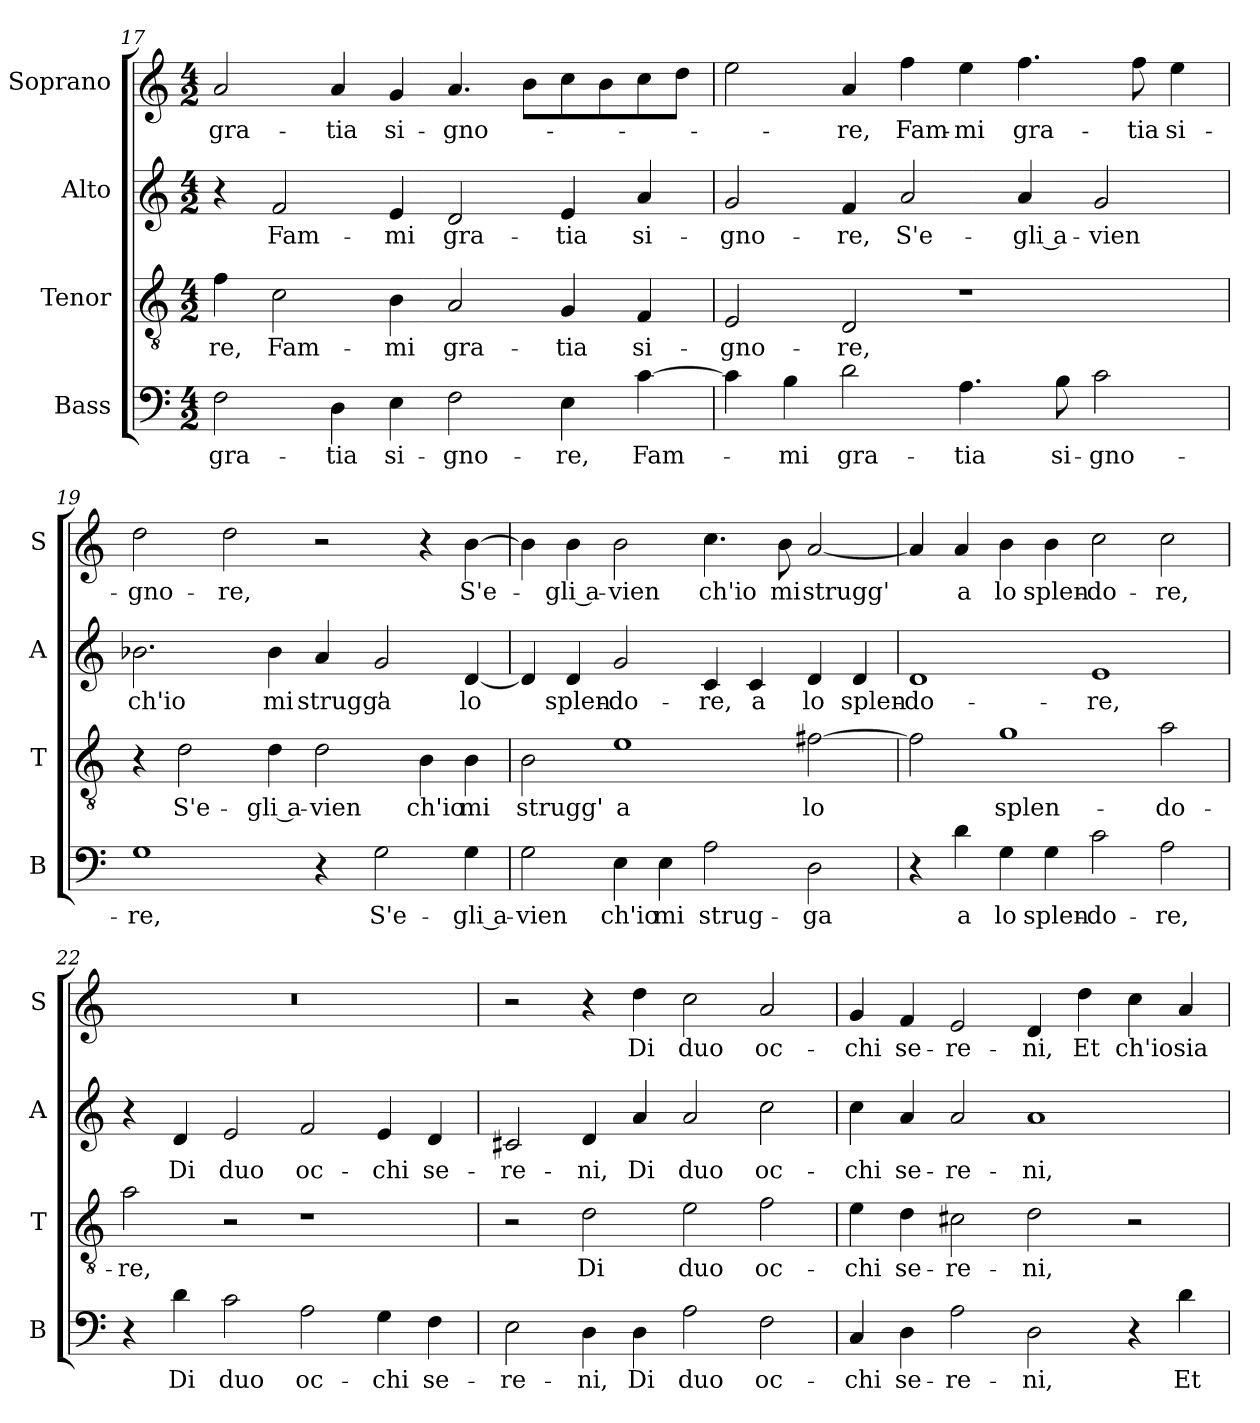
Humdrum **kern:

**kern	**text	**kern	**text	**kern	**text	**kern	**text
*part4	*part4	*part3	*part3	*part2	*part2	*part1	*part1
*staff4	*staff4	*staff3	*staff3	*staff2	*staff2	*staff1	*staff1
*I"Bass	*	*I"Tenor	*	*I"Alto	*	*I"Soprano	*
*I'B	*	*I'T	*	*I'A	*	*I'S	*
!!LO:LB:g=z
*clefF4	*	*clefGv2	*	*clefG2	*	*clefG2	*
*k[]	*	*k[]	*	*k[]	*	*k[]	*
*C:	*	*C:	*	*C:	*	*C:	*
*M4/2	*	*M4/2	*	*M4/2	*	*M4/2	*
=17	=17	=17	=17	=17	=17	=17	=17
!	!LO:LY:b	!	!LO:LY:b	!	!	!	!LO:LY:b
2F\	gra-	4f\	-re,	4r	.	2a/	gra-
!	!	!	!LO:LY:b	!	!LO:LY:b	!	!
.	.	2c\	Fam-	2f/	Fam-	.	.
!	!LO:LY:b	!	!	!	!	!	!LO:LY:b
4D\	-tia	.	.	.	.	4a/	-tia
!	!LO:LY:b	!	!LO:LY:b	!	!LO:LY:b	!	!LO:LY:b
4E\	si-	4B\	-mi	4e/	-mi	4g/	si-
!	!LO:LY:b	!	!LO:LY:b	!	!LO:LY:b	!	!LO:LY:b
2F\	-gno-	2A/	gra-	2d/	gra-	4.a/	-gno-
.	.	.	.	.	.	8b\L	.
!	!LO:LY:b	!	!LO:LY:b	!	!LO:LY:b	!	!
4E\	-re,	4G/	-tia	4e/	-tia	8cc\	.
.	.	.	.	.	.	8b\	.
!	!LO:LY:b	!	!LO:LY:b	!	!LO:LY:b	!	!
[4c\	Fam-	4F/	si-	4a/	si-	8cc\	.
.	.	.	.	.	.	8dd\J	.
=18	=18	=18	=18	=18	=18	=18	=18
!	!	!	!LO:LY:b	!	!LO:LY:b	!	!
4c\]	.	2E/	-gno-	2g/	-gno-	2ee\	.
!	!LO:LY:b	!	!	!	!	!	!
4B\	-mi	.	.	.	.	.	.
!	!LO:LY:b	!	!LO:LY:b	!	!LO:LY:b	!	!LO:LY:b
2d\	gra-	2D/	-re,	4f/	-re,	4a/	-re,
!	!	!	!	!	!LO:LY:b	!	!LO:LY:b
.	.	.	.	2a/	S'e-	4ff\	Fam-
!	!LO:LY:b	!	!	!	!	!	!LO:LY:b
4.A\	-tia	1r	.	.	.	4ee\	-mi
!	!	!	!	!	!LO:LY:b	!	!LO:LY:b
.	.	.	.	4a/	-gli a-	4.ff\	gra-
!	!LO:LY:b	!	!	!	!	!	!
8B\	si-	.	.	.	.	.	.
!	!LO:LY:b	!	!	!	!LO:LY:b	!	!
2c\	-gno-	.	.	2g/	-vien	.	.
!	!	!	!	!	!	!	!LO:LY:b
.	.	.	.	.	.	8ff\	-tia
!	!	!	!	!	!	!	!LO:LY:b
.	.	.	.	.	.	4ee\	si-
=19	=19	=19	=19	=19	=19	=19	=19
!	!LO:LY:b	!	!	!	!LO:LY:b	!	!LO:LY:b
1G	-re,	4r	.	2.b-X\	ch'io	2dd\	-gno-
!	!	!	!LO:LY:b	!	!	!	!
.	.	2d\	S'e-	.	.	.	.
!	!	!	!	!	!	!	!LO:LY:b
.	.	.	.	.	.	2dd\	-re,
!	!	!	!LO:LY:b	!	!LO:LY:b	!	!
.	.	4d\	-gli a-	4b-\	mi	.	.
!	!	!	!LO:LY:b	!	!LO:LY:b	!	!
4r	.	2d\	-vien	4a/	strugg'	2r	.
!	!LO:LY:b	!	!	!	!LO:LY:b	!	!
2G\	S'e-	.	.	2g/	a	.	.
!	!	!	!LO:LY:b	!	!	!	!
.	.	4B\	ch'io	.	.	4r	.
!	!LO:LY:b	!	!LO:LY:b	!	!LO:LY:b	!	!LO:LY:b
4G\	-gli a-	4B\	mi	[4d/	lo	[4b\	S'e-
!!LO:PB:g=z
=20	=20	=20	=20	=20	=20	=20	=20
!	!LO:LY:b	!	!LO:LY:b	!	!	!	!
2G\	-vien	2B\	strugg'	4d/]	.	4b\]	.
!	!	!	!	!	!LO:LY:b	!	!LO:LY:b
.	.	.	.	4d/	splen-	4b\	-gli a-
!	!LO:LY:b	!	!LO:LY:b	!	!LO:LY:b	!	!LO:LY:b
4E\	ch'io	1e	a	2g/	-do-	2b\	-vien
!	!LO:LY:b	!	!	!	!	!	!
4E\	mi	.	.	.	.	.	.
!	!LO:LY:b	!	!	!	!LO:LY:b	!	!LO:LY:b
2A\	strug-	.	.	4c/	-re,	4.cc\	ch'io
!	!	!	!	!	!LO:LY:b	!	!
.	.	.	.	4c/	a	.	.
!	!	!	!	!	!	!	!LO:LY:b
.	.	.	.	.	.	8b\	mi
!	!LO:LY:b	!	!LO:LY:b	!	!LO:LY:b	!	!LO:LY:b
2D\	-ga	[2f#X\	lo	4d/	lo	[2a/	strugg'
!	!	!	!	!	!LO:LY:b	!	!
.	.	.	.	4d/	splen-	.	.
=21	=21	=21	=21	=21	=21	=21	=21
!	!	!	!	!	!LO:LY:b	!	!
4r	.	2f#\]	.	1d	-do-	4a/]	.
!	!LO:LY:b	!	!	!	!	!	!LO:LY:b
4d\	a	.	.	.	.	4a/	a
!	!LO:LY:b	!	!LO:LY:b	!	!	!	!LO:LY:b
4G\	lo	1g	splen-	.	.	4b\	lo
!	!LO:LY:b	!	!	!	!	!	!LO:LY:b
4G\	splen-	.	.	.	.	4b\	splen-
!	!LO:LY:b	!	!	!	!LO:LY:b	!	!LO:LY:b
2c\	-do-	.	.	1e	-re,	2cc\	-do-
!	!LO:LY:b	!	!LO:LY:b	!	!	!	!LO:LY:b
2A\	-re,	2a\	-do-	.	.	2cc\	-re,
=22	=22	=22	=22	=22	=22	=22	=22
!	!	!	!LO:LY:b	!	!	!	!
4r	.	2a\	-re,	4r	.	0r	.
!	!LO:LY:b	!	!	!	!LO:LY:b	!	!
4d\	Di	.	.	4d/	Di	.	.
!	!LO:LY:b	!	!	!	!LO:LY:b	!	!
2c\	duo	2r	.	2e/	duo	.	.
!	!LO:LY:b	!	!	!	!LO:LY:b	!	!
2A\	oc-	1r	.	2f/	oc-	.	.
!	!LO:LY:b	!	!	!	!LO:LY:b	!	!
4G\	-chi	.	.	4e/	-chi	.	.
!	!LO:LY:b	!	!	!	!LO:LY:b	!	!
4F\	se-	.	.	4d/	se-	.	.
!!LO:LB:g=z
=23	=23	=23	=23	=23	=23	=23	=23
!	!LO:LY:b	!	!	!	!LO:LY:b	!	!
2E\	-re-	2r	.	2c#X/	-re-	2r	.
!	!LO:LY:b	!	!LO:LY:b	!	!LO:LY:b	!	!
4D\	-ni,	2d\	Di	4d/	-ni,	4r	.
!	!LO:LY:b	!	!	!	!LO:LY:b	!	!LO:LY:b
4D\	Di	.	.	4a/	Di	4dd\	Di
!	!LO:LY:b	!	!LO:LY:b	!	!LO:LY:b	!	!LO:LY:b
2A\	duo	2e\	duo	2a/	duo	2cc\	duo
!	!LO:LY:b	!	!LO:LY:b	!	!LO:LY:b	!	!LO:LY:b
2F\	oc-	2f\	oc-	2cc\	oc-	2a/	oc-
=24	=24	=24	=24	=24	=24	=24	=24
!	!LO:LY:b	!	!LO:LY:b	!	!LO:LY:b	!	!LO:LY:b
4C/	-chi	4e\	-chi	4cc\	-chi	4g/	-chi
!	!LO:LY:b	!	!LO:LY:b	!	!LO:LY:b	!	!LO:LY:b
4D\	se-	4d\	se-	4a/	se-	4f/	se-
!	!LO:LY:b	!	!LO:LY:b	!	!LO:LY:b	!	!LO:LY:b
2A\	-re-	2c#X\	-re-	2a/	-re-	2e/	-re-
!	!LO:LY:b	!	!LO:LY:b	!	!LO:LY:b	!	!LO:LY:b
2D\	-ni,	2d\	-ni,	1a	-ni,	4d/	-ni,
!	!	!	!	!	!	!	!LO:LY:b
.	.	.	.	.	.	4dd\	Et
!	!	!	!	!	!	!	!LO:LY:b
4r	.	2r	.	.	.	4cc\	ch'io
!	!LO:LY:b	!	!	!	!	!	!LO:LY:b
4d\	Et	.	.	.	.	4a/	sia
=	=	=	=	=	=	=	=
*-	*-	*-	*-	*-	*-	*-	*-
